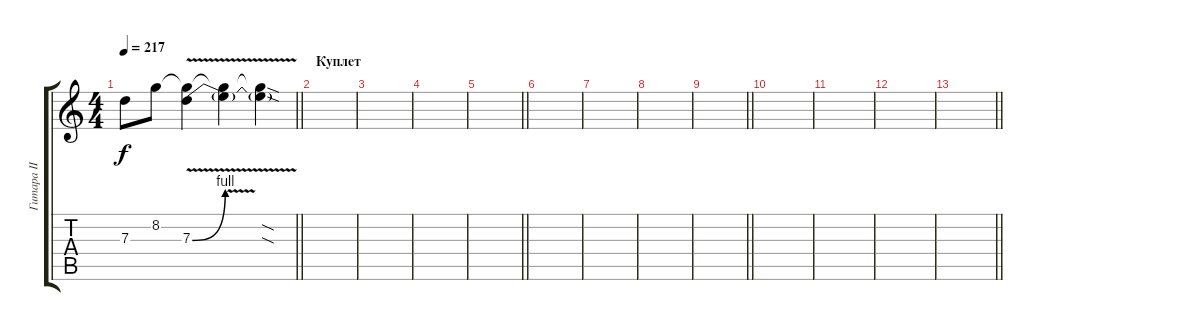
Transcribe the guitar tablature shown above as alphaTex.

\track ("Гитара II" "Гитара II") {instrument distortionguitar}
\staff {score tabs}
\tuning (E4 B3 G3 D3 A2 E2) {hide}
\ts (4 4)
\tempo 217
\clef g2
\barLineRight lightlight
\ks c
7.3{t}.8{dy f} 8.2.8 (8.2{v t} 7.3{be (bend 0 0 60 4)}).4 (8.2{t} 7.3{v t}).4 (8.2{sod t} 7.3{sod t}).4 |
\section ("" "Куплет")
|
|
|
\barLineRight lightlight
|
|
|
|
\barLineRight lightlight
|
|
|
|
\barLineRight lightlight
